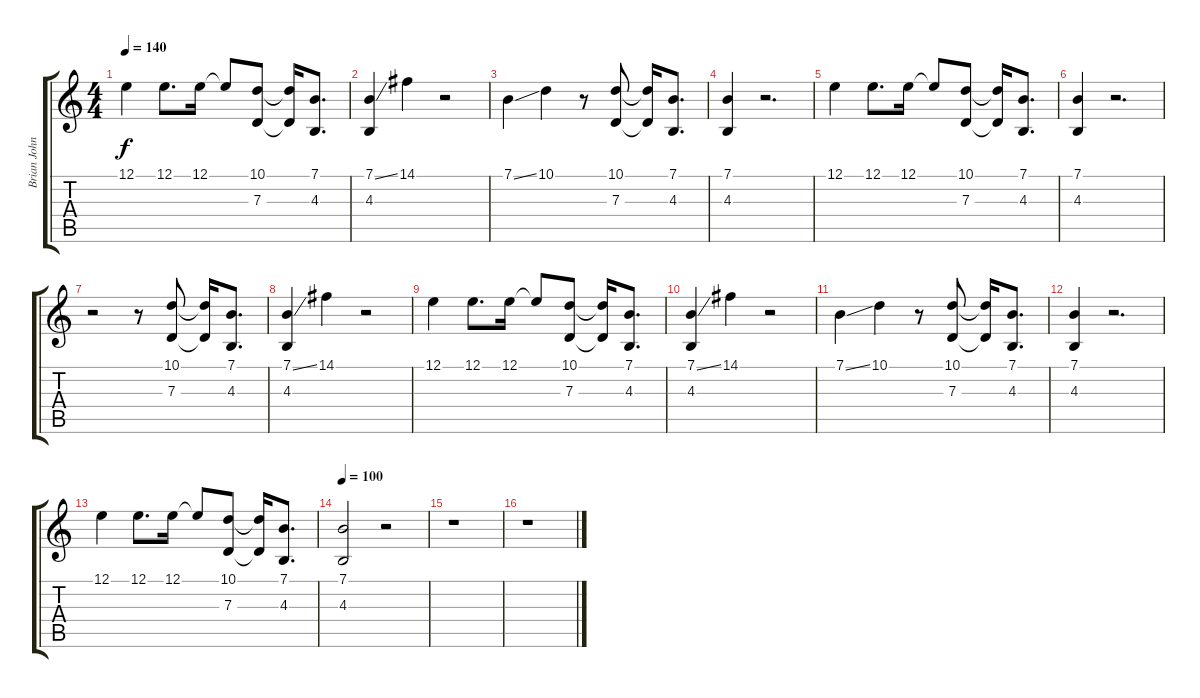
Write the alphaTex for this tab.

\track ("Brian Johnson / Band - Vocals" "Brian John") {instrument tenorsax}
\staff {score tabs}
\tuning (E4 B3 G3 D3 A2 E2) {hide}
\ts (4 4)
\tempo 140
\clef g2
\ks c
12.1.4{dy f} 12.1.8{d} 12.1.16 12.1{t}.8 (10.1 7.3).8 (10.1{t} 7.3{t}).16 (7.1 4.3).8{d} |
(7.1{ss} 4.3).4 14.1.4 r.2 |
7.1{ss}.4 10.1.4 r.8 (10.1 7.3).8 (10.1{t} 7.3{t}).16 (7.1 4.3).8{d} |
(7.1 4.3).4 r.2{d} |
12.1.4 12.1.8{d} 12.1.16 12.1{t}.8 (10.1 7.3).8 (10.1{t} 7.3{t}).16 (7.1 4.3).8{d} |
(7.1 4.3).4 r.2{d} |
r.2 r.8 (10.1 7.3).8 (10.1{t} 7.3{t}).16 (7.1 4.3).8{d} |
(7.1{ss} 4.3).4 14.1.4 r.2 |
12.1.4 12.1.8{d} 12.1.16 12.1{t}.8 (10.1 7.3).8 (10.1{t} 7.3{t}).16 (7.1 4.3).8{d} |
(7.1{ss} 4.3).4 14.1.4 r.2 |
7.1{ss}.4 10.1.4 r.8 (10.1 7.3).8 (10.1{t} 7.3{t}).16 (7.1 4.3).8{d} |
(7.1 4.3).4 r.2{d} |
12.1.4 12.1.8{d} 12.1.16 12.1{t}.8 (10.1 7.3).8 (10.1{t} 7.3{t}).16 (7.1 4.3).8{d} |
\tempo 100
(7.1 4.3).2 r.2 |
r.1 |
r.1
